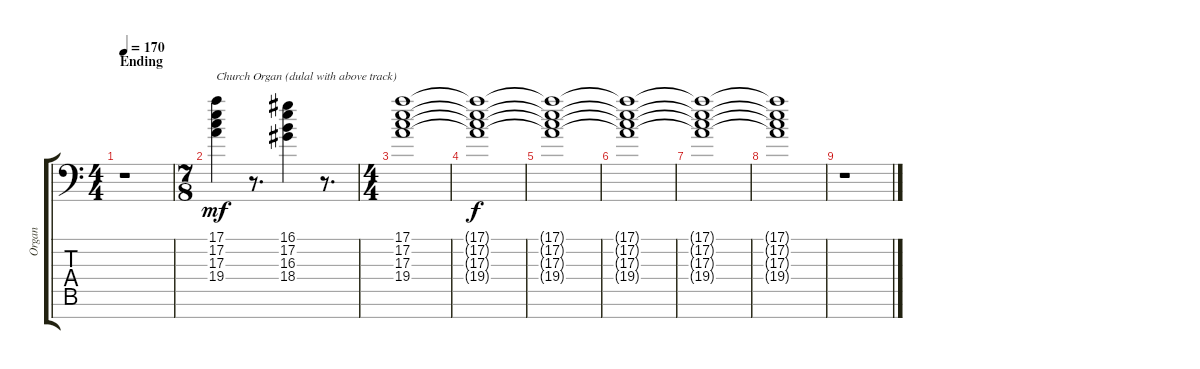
\track ("Organ" "Organ") {instrument churchorgan}
\staff {score tabs}
\tuning (E4 B3 G3 D3 A2 E2 C-1) {hide}
\ts (4 4)
\section ("" "Ending")
\tempo 170
\clef f4
\ks c
r.1{dy f} |
\ts (7 8)
(17.1 17.2 17.3 19.4).4{txt "Church Organ (dulal with above track)" dy mf volume 10 balance 8 instrument churchorgan} r.8{d} (16.1 17.2 16.3 18.4).4 r.8{d} |
\ts (4 4)
(17.1 17.2 17.3 19.4).1 |
(17.1{t} 17.2{t} 17.3{t} 19.4{t}).1{dy f} |
(17.1{t} 17.2{t} 17.3{t} 19.4{t}).1 |
(17.1{t} 17.2{t} 17.3{t} 19.4{t}).1 |
(17.1{t} 17.2{t} 17.3{t} 19.4{t}).1 |
(17.1{t} 17.2{t} 17.3{t} 19.4{t}).1 |
r.1
